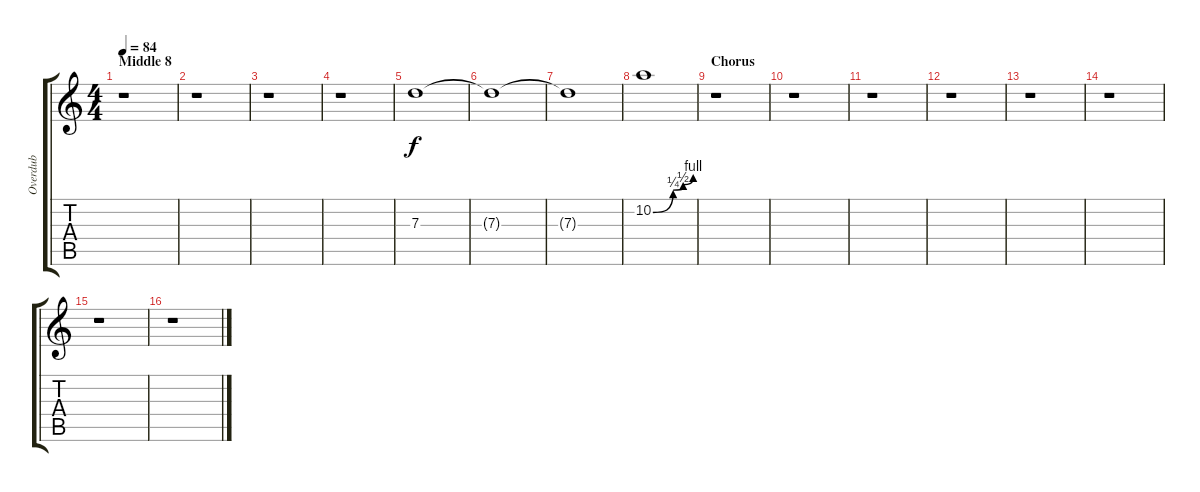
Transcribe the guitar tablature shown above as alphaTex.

\track ("Overdub" "Overdub") {instrument overdrivenguitar}
\staff {score tabs}
\tuning (E4 B3 G3 D3 A2 E2) {hide}
\ts (4 4)
\section ("" "Middle 8")
\tempo 84
\clef g2
\ks c
r.1{dy f} |
r.1 |
r.1 |
r.1 |
7.3.1 |
7.3{t}.1 |
7.3{t}.1 |
10.2{be (custom 0 0 30 1 45 2 60 4)}.1 |
\section ("" "Chorus")
r.1 |
r.1 |
r.1 |
r.1 |
r.1 |
r.1 |
r.1 |
r.1
